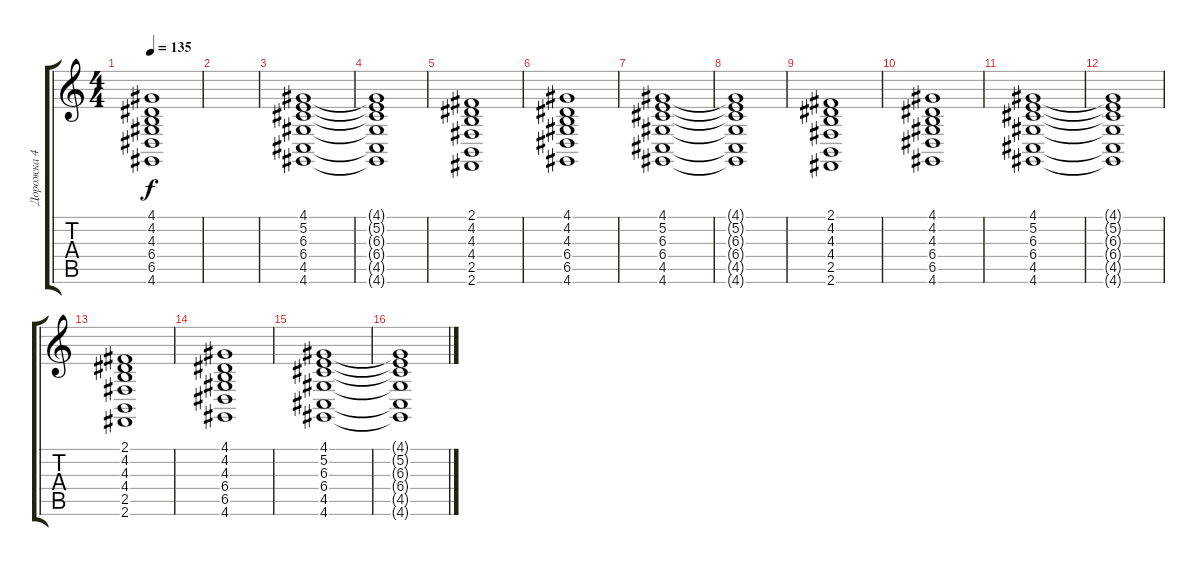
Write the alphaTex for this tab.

\track ("Дорожка 4" "Дорожка 4") {instrument stringensemble1}
\staff {score tabs}
\tuning (E4 B3 G3 D3 A2 E2) {hide}
\ts (4 4)
\tempo 135
\clef g2
\ks c
(4.1 4.2 4.3 6.4 6.5 4.6).1{dy f} |
|
(4.1 5.2 6.3 6.4 4.5 4.6).1 |
(4.1{t} 5.2{t} 6.3{t} 6.4{t} 4.5{t} 4.6{t}).1 |
(2.1 4.2 4.3 4.4 2.5 2.6).1 |
(4.1 4.2 4.3 6.4 6.5 4.6).1 |
(4.1 5.2 6.3 6.4 4.5 4.6).1 |
(4.1{t} 5.2{t} 6.3{t} 6.4{t} 4.5{t} 4.6{t}).1 |
(2.1 4.2 4.3 4.4 2.5 2.6).1 |
(4.1 4.2 4.3 6.4 6.5 4.6).1 |
(4.1 5.2 6.3 6.4 4.5 4.6).1 |
(4.1{t} 5.2{t} 6.3{t} 6.4{t} 4.5{t} 4.6{t}).1 |
(2.1 4.2 4.3 4.4 2.5 2.6).1 |
(4.1 4.2 4.3 6.4 6.5 4.6).1 |
(4.1 5.2 6.3 6.4 4.5 4.6).1 |
(4.1{t} 5.2{t} 6.3{t} 6.4{t} 4.5{t} 4.6{t}).1
